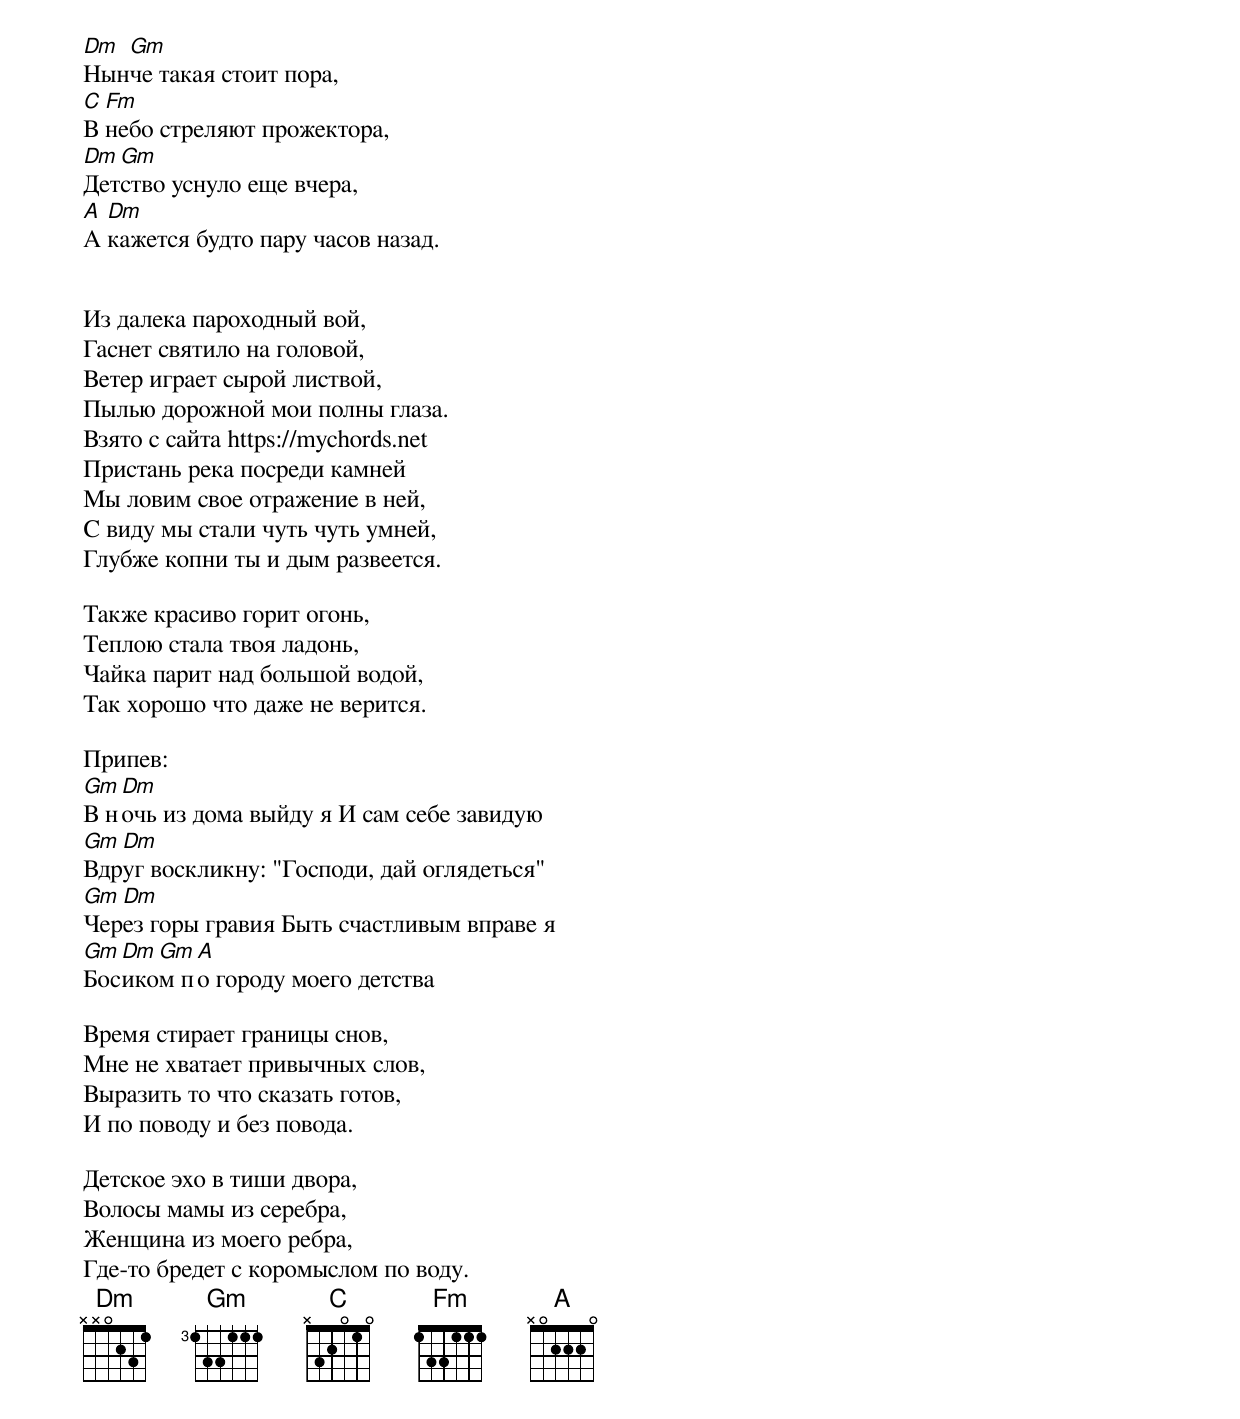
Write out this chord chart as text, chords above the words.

Dm Gm
Нынче такая стоит пора,
C Fm
В небо стреляют прожектора,
Dm Gm
Детство уснуло еще вчера,
A Dm
А кажется будто пару часов назад.


Из далека пароходный вой,
Гаснет святило на головой,
Ветер играет сырой листвой,
Пылью дорожной мои полны глаза.
Взято с сайта https://mychords.net
Пристань река посреди камней
Мы ловим свое отражение в ней,
С виду мы стали чуть чуть умней,
Глубже копни ты и дым развеется.

Также красиво горит огонь,
Теплою стала твоя ладонь,
Чайка парит над большой водой,
Так хорошо что даже не верится.

Припев:
Gm Dm
В ночь из дома выйду я И сам себе завидую
Gm Dm
Вдруг воскликну: "Господи, дай оглядеться"
Gm Dm
Через горы гравия Быть счастливым вправе я
Gm Dm Gm A
Босиком по городу моего детства

Время стирает границы снов,
Мне не хватает привычных слов,
Выразить то что сказать готов,
И по поводу и без повода.

Детское эхо в тиши двора,
Волосы мамы из серебра,
Женщина из моего ребра,
Где-то бредет с коромыслом по воду.
